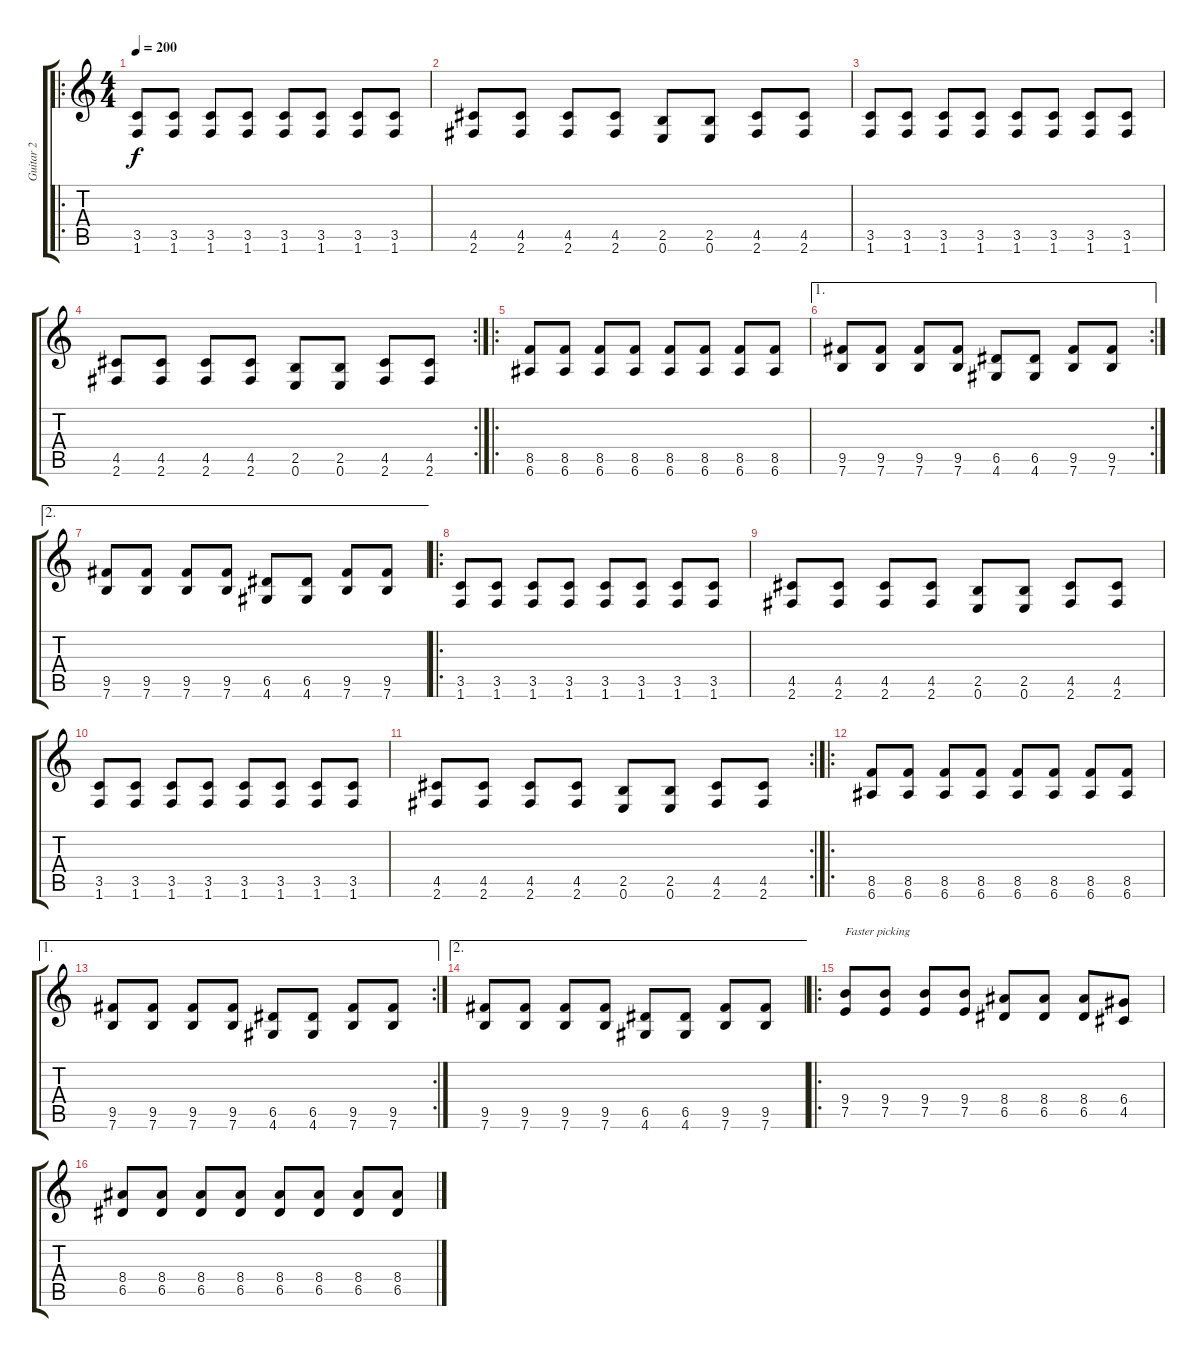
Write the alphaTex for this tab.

\track ("Guitar 2" "Guitar 2") {instrument overdrivenguitar}
\staff {score tabs}
\tuning (E4 B3 G3 D3 A2 E2) {hide}
\ro
\ts (4 4)
\tempo 200
\clef g2
\ks c
(3.5 1.6).8{dy f instrument overdrivenguitar} (3.5 1.6).8 (3.5 1.6).8 (3.5 1.6).8 (3.5 1.6).8 (3.5 1.6).8 (3.5 1.6).8 (3.5 1.6).8 |
(4.5 2.6).8 (4.5 2.6).8 (4.5 2.6).8 (4.5 2.6).8 (2.5 0.6).8 (2.5 0.6).8 (4.5 2.6).8 (4.5 2.6).8 |
(3.5 1.6).8 (3.5 1.6).8 (3.5 1.6).8 (3.5 1.6).8 (3.5 1.6).8 (3.5 1.6).8 (3.5 1.6).8 (3.5 1.6).8 |
\rc 2
(4.5 2.6).8 (4.5 2.6).8 (4.5 2.6).8 (4.5 2.6).8 (2.5 0.6).8 (2.5 0.6).8 (4.5 2.6).8 (4.5 2.6).8 |
\ro
(8.5 6.6).8 (8.5 6.6).8 (8.5 6.6).8 (8.5 6.6).8 (8.5 6.6).8 (8.5 6.6).8 (8.5 6.6).8 (8.5 6.6).8 |
\ae 1
\rc 2
(9.5 7.6).8 (9.5 7.6).8 (9.5 7.6).8 (9.5 7.6).8 (6.5 4.6).8 (6.5 4.6).8 (9.5 7.6).8 (9.5 7.6).8 |
\ae 2
(9.5 7.6).8 (9.5 7.6).8 (9.5 7.6).8 (9.5 7.6).8 (6.5 4.6).8 (6.5 4.6).8 (9.5 7.6).8 (9.5 7.6).8 |
\ro
(3.5 1.6).8 (3.5 1.6).8 (3.5 1.6).8 (3.5 1.6).8 (3.5 1.6).8 (3.5 1.6).8 (3.5 1.6).8 (3.5 1.6).8 |
(4.5 2.6).8 (4.5 2.6).8 (4.5 2.6).8 (4.5 2.6).8 (2.5 0.6).8 (2.5 0.6).8 (4.5 2.6).8 (4.5 2.6).8 |
(3.5 1.6).8 (3.5 1.6).8 (3.5 1.6).8 (3.5 1.6).8 (3.5 1.6).8 (3.5 1.6).8 (3.5 1.6).8 (3.5 1.6).8 |
\rc 2
(4.5 2.6).8 (4.5 2.6).8 (4.5 2.6).8 (4.5 2.6).8 (2.5 0.6).8 (2.5 0.6).8 (4.5 2.6).8 (4.5 2.6).8 |
\ro
(8.5 6.6).8 (8.5 6.6).8 (8.5 6.6).8 (8.5 6.6).8 (8.5 6.6).8 (8.5 6.6).8 (8.5 6.6).8 (8.5 6.6).8 |
\ae 1
\rc 2
(9.5 7.6).8 (9.5 7.6).8 (9.5 7.6).8 (9.5 7.6).8 (6.5 4.6).8 (6.5 4.6).8 (9.5 7.6).8 (9.5 7.6).8 |
\ae 2
(9.5 7.6).8 (9.5 7.6).8 (9.5 7.6).8 (9.5 7.6).8 (6.5 4.6).8 (6.5 4.6).8 (9.5 7.6).8 (9.5 7.6).8 |
\ro
(9.4 7.5).8{txt "Faster picking"} (9.4 7.5).8 (9.4 7.5).8 (9.4 7.5).8 (8.4 6.5).8 (8.4 6.5).8 (8.4 6.5).8 (6.4 4.5).8 |
(8.4 6.5).8 (8.4 6.5).8 (8.4 6.5).8 (8.4 6.5).8 (8.4 6.5).8 (8.4 6.5).8 (8.4 6.5).8 (8.4 6.5).8
